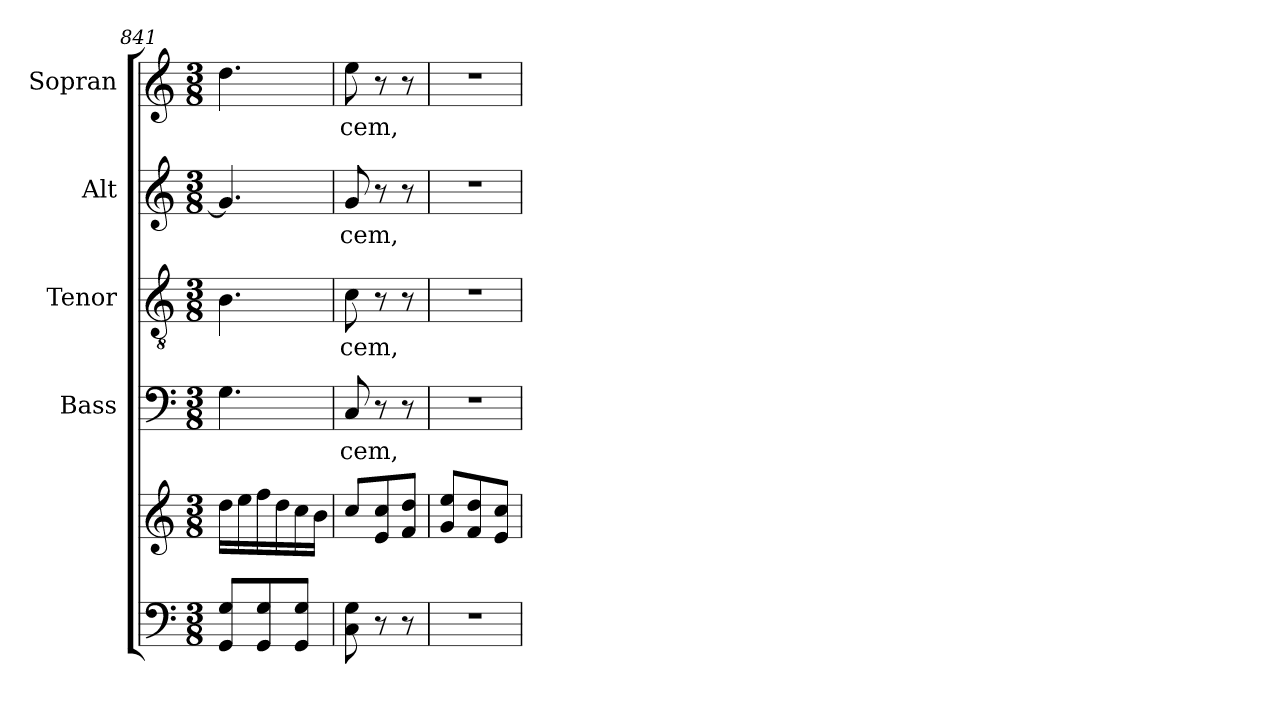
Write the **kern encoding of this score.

**kern	**kern	**kern	**text	**kern	**text	**kern	**text	**kern	**text
*part5	*part5	*part4	*part4	*part3	*part3	*part2	*part2	*part1	*part1
*staff6	*staff5	*staff4	*staff4	*staff3	*staff3	*staff2	*staff2	*staff1	*staff1
*	*	*I"Bass	*	*I"Tenor	*	*I"Alt	*	*I"Sopran	*
*	*	*I'B.	*	*I'T.	*	*I'A.	*	*I'S.	*
*clefF4	*clefG2	*clefF4	*	*clefGv2	*	*clefG2	*	*clefG2	*
*k[]	*k[]	*k[]	*	*k[]	*	*k[]	*	*k[]	*
*C:	*C:	*C:	*	*C:	*	*C:	*	*C:	*
*M3/8	*M3/8	*M3/8	*	*M3/8	*	*M3/8	*	*M3/8	*
=841	=841	=841	=841	=841	=841	=841	=841	=841	=841
8GG/ 8G/L	16dd\LL	4.G\	.	4.B\	.	4.g/]	.	4.dd\	.
.	16ee\	.	.	.	.	.	.	.	.
8GG/ 8G/	16ff\	.	.	.	.	.	.	.	.
.	16dd\	.	.	.	.	.	.	.	.
8GG/ 8G/J	16cc\	.	.	.	.	.	.	.	.
.	16b\JJ	.	.	.	.	.	.	.	.
=842	=842	=842	=842	=842	=842	=842	=842	=842	=842
!	!	!	!LO:LY:b	!	!LO:LY:b	!	!LO:LY:b	!	!LO:LY:b
8C\ 8G\	8cc/L	8C/	-cem,	8c\	-cem,	8g/	-cem,	8ee\	-cem,
8r	8e/ 8cc/	8r	.	8r	.	8r	.	8r	.
8r	8f/ 8dd/J	8r	.	8r	.	8r	.	8r	.
=843	=843	=843	=843	=843	=843	=843	=843	=843	=843
4.r	8g/ 8ee/L	4.r	.	4.r	.	4.r	.	4.r	.
.	8f/ 8dd/	.	.	.	.	.	.	.	.
.	8e/ 8cc/J	.	.	.	.	.	.	.	.
=	=	=	=	=	=	=	=	=	=
*-	*-	*-	*-	*-	*-	*-	*-	*-	*-
